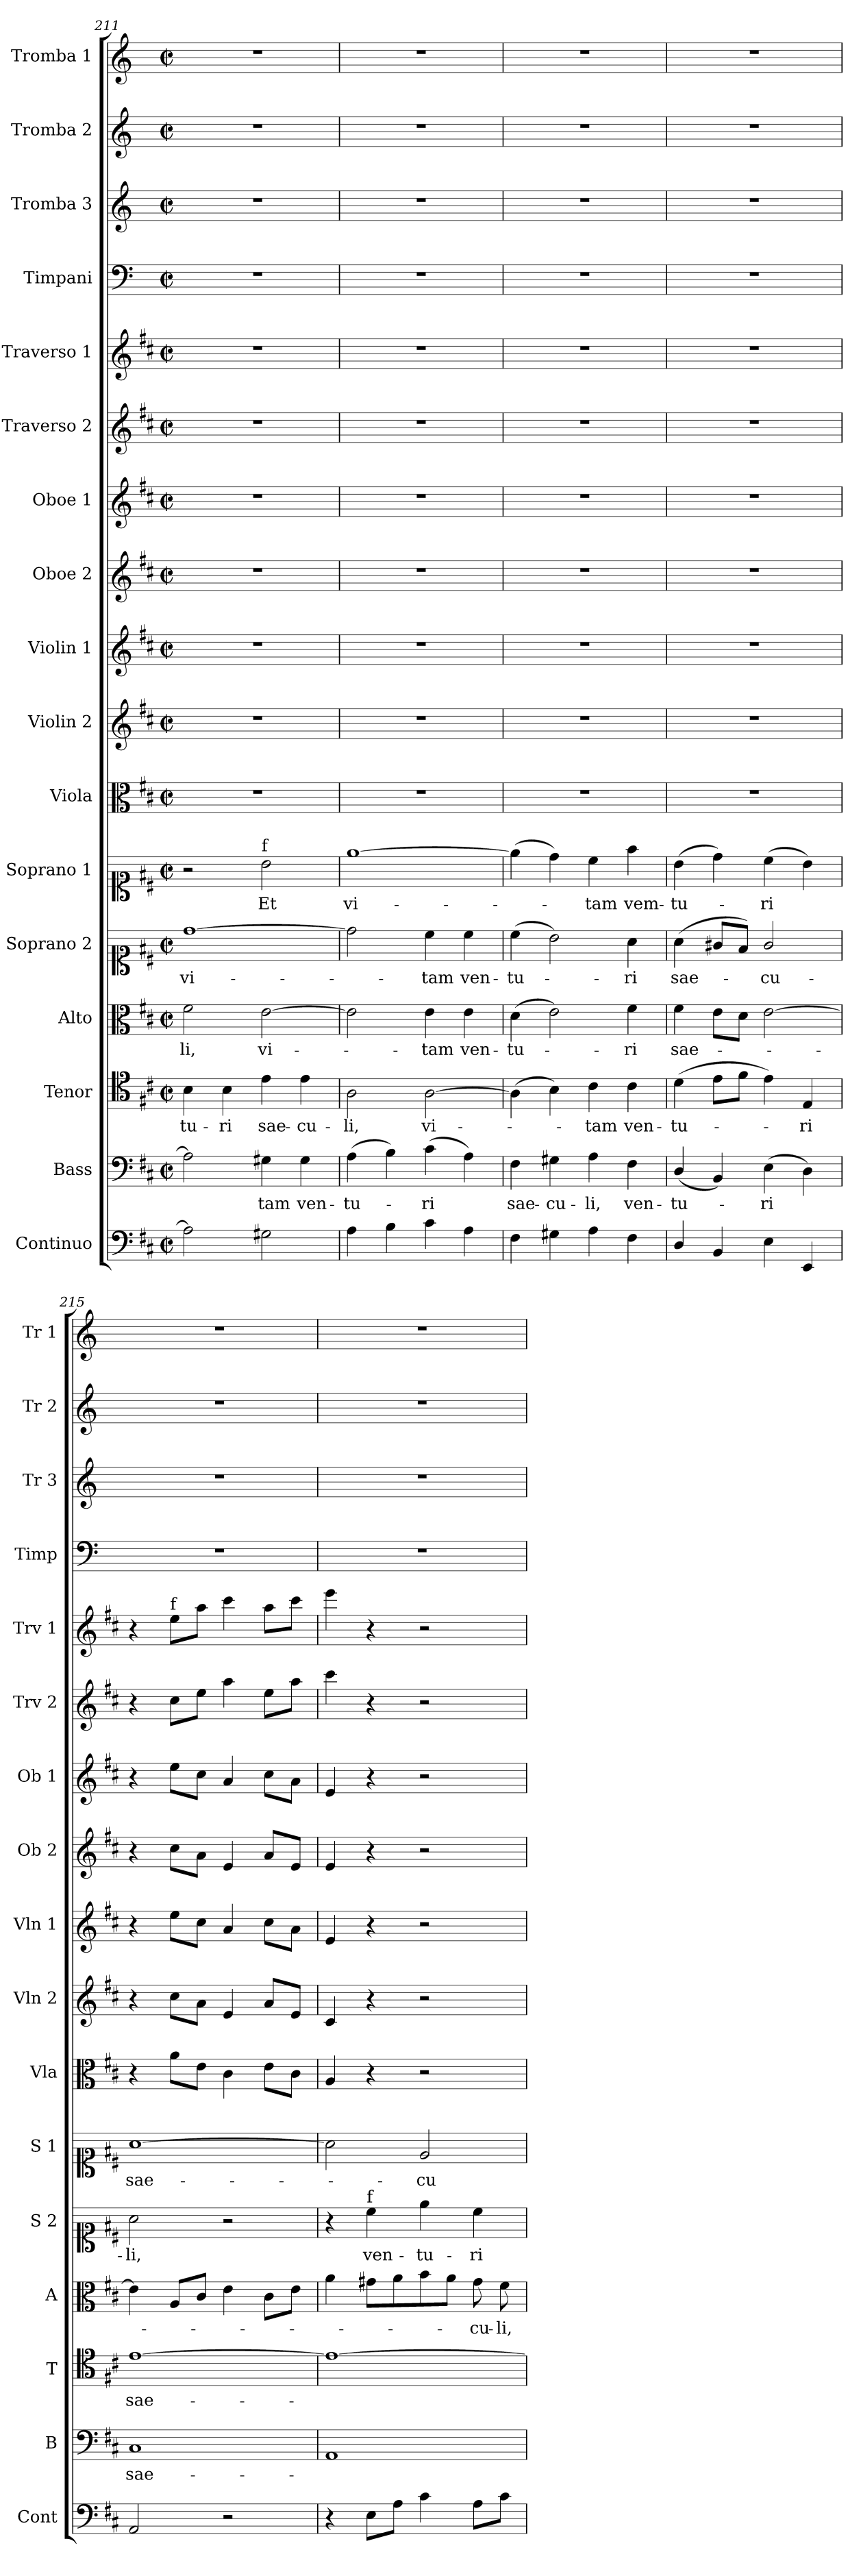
**kern	**kern	**text	**kern	**text	**kern	**text	**kern	**text	**kern	**text	**kern	**kern	**kern	**kern	**kern	**kern	**kern	**kern	**kern	**kern	**kern
*part17	*part16	*part16	*part15	*part15	*part14	*part14	*part13	*part13	*part12	*part12	*part11	*part10	*part9	*part8	*part7	*part6	*part5	*part4	*part3	*part2	*part1
*staff17	*staff16	*staff16	*staff15	*staff15	*staff14	*staff14	*staff13	*staff13	*staff12	*staff12	*staff11	*staff10	*staff9	*staff8	*staff7	*staff6	*staff5	*staff4	*staff3	*staff2	*staff1
*I"Continuo	*I"Bass	*	*I"Tenor	*	*I"Alto	*	*I"Soprano 2	*	*I"Soprano 1	*	*I"Viola	*I"Violin 2	*I"Violin 1	*I"Oboe 2	*I"Oboe 1	*I"Traverso 2	*I"Traverso 1	*I"Timpani	*I"Tromba 3	*I"Tromba 2	*I"Tromba 1
*I'Cont	*I'B	*	*I'T	*	*I'A	*	*I'S 2	*	*I'S 1	*	*I'Vla	*I'Vln 2	*I'Vln 1	*I'Ob 2	*I'Ob 1	*I'Trv 2	*I'Trv 1	*I'Timp	*I'Tr 3	*I'Tr 2	*I'Tr 1
*clefF4	*clefF4	*	*clefC4	*	*clefC3	*	*clefC1	*	*clefC1	*	*clefC3	*clefG2	*clefG2	*clefG2	*clefG2	*clefG2	*clefG2	*clefF4	*clefG2	*clefG2	*clefG2
*	*	*	*	*	*	*	*	*	*	*	*	*	*	*	*	*	*	*ITrd-1c-2	*ITrd-1c-2	*ITrd-1c-2	*ITrd-1c-2
*k[f#c#]	*k[f#c#]	*	*k[f#c#]	*	*k[f#c#]	*	*k[f#c#]	*	*k[f#c#]	*	*k[f#c#]	*k[f#c#]	*k[f#c#]	*k[f#c#]	*k[f#c#]	*k[f#c#]	*k[f#c#]	*k[f#c#]	*k[f#c#]	*k[f#c#]	*k[f#c#]
*M2/2	*M2/2	*	*M2/2	*	*M2/2	*	*M2/2	*	*M2/2	*	*M2/2	*M2/2	*M2/2	*M2/2	*M2/2	*M2/2	*M2/2	*M2/2	*M2/2	*M2/2	*M2/2
*met(c|)	*met(c|)	*	*met(c|)	*	*met(c|)	*	*met(c|)	*	*met(c|)	*	*met(c|)	*met(c|)	*met(c|)	*met(c|)	*met(c|)	*met(c|)	*met(c|)	*met(c|)	*met(c|)	*met(c|)	*met(c|)
=211	=211	=211	=211	=211	=211	=211	=211	=211	=211	=211	=211	=211	=211	=211	=211	=211	=211	=211	=211	=211	=211
!	!	!	!	!LO:LY:b	!	!LO:LY:b	!	!LO:LY:b	!	!	!	!	!	!	!	!	!	!	!	!	!
2A\]	2A\]	.	4B\	-tu-	2f#\	-li,	[1dd	vi-	2r	.	1r	1r	1r	1r	1r	1r	1r	1r	1r	1r	1r
!	!	!	!	!LO:LY:b	!	!	!	!	!	!	!	!	!	!	!	!	!	!	!	!	!
.	.	.	4B\	-ri	.	.	.	.	.	.	.	.	.	.	.	.	.	.	.	.	.
!	!	!	!	!	!	!	!	!	!LO:TX:a:t=f	!	!	!	!	!	!	!	!	!	!	!	!
!	!	!LO:LY:b	!	!LO:LY:b	!	!LO:LY:b	!	!	!	!LO:LY:b	!	!	!	!	!	!	!	!	!	!	!
2G#X\	4G#X\	-tam	4e\	sae-	[2e\	vi-	.	.	2b\	Et	.	.	.	.	.	.	.	.	.	.	.
!	!	!LO:LY:b	!	!LO:LY:b	!	!	!	!	!	!	!	!	!	!	!	!	!	!	!	!	!
.	4G#\	ven-	4e\	-cu-	.	.	.	.	.	.	.	.	.	.	.	.	.	.	.	.	.
=212	=212	=212	=212	=212	=212	=212	=212	=212	=212	=212	=212	=212	=212	=212	=212	=212	=212	=212	=212	=212	=212
!	!	!LO:LY:b	!	!LO:LY:b	!	!	!	!	!	!LO:LY:b	!	!	!	!	!	!	!	!	!	!	!
4A\	(4A\	-tu-	2A\	-li,	2e\]	.	2dd\]	.	[1ee	vi-	1r	1r	1r	1r	1r	1r	1r	1r	1r	1r	1r
4B\	4B\)	.	.	.	.	.	.	.	.	.	.	.	.	.	.	.	.	.	.	.	.
!	!	!LO:LY:b	!	!LO:LY:b	!	!LO:LY:b	!	!LO:LY:b	!	!	!	!	!	!	!	!	!	!	!	!	!
4c#\	(4c#\	-ri	[2A\	vi-	4e\	-tam	4cc#\	-tam	.	.	.	.	.	.	.	.	.	.	.	.	.
!	!	!	!	!	!	!LO:LY:b	!	!LO:LY:b	!	!	!	!	!	!	!	!	!	!	!	!	!
4A\	4A\)	.	.	.	4e\	ven-	4cc#\	ven-	.	.	.	.	.	.	.	.	.	.	.	.	.
=213	=213	=213	=213	=213	=213	=213	=213	=213	=213	=213	=213	=213	=213	=213	=213	=213	=213	=213	=213	=213	=213
!	!	!LO:LY:b	!	!	!	!LO:LY:b	!	!LO:LY:b	!	!	!	!	!	!	!	!	!	!	!	!	!
4F#\	4F#\	sae-	(4A\]	.	(4d\	-tu-	(4cc#\	-tu-	(4ee\]	.	1r	1r	1r	1r	1r	1r	1r	1r	1r	1r	1r
!	!	!LO:LY:b	!	!	!	!	!	!	!	!	!	!	!	!	!	!	!	!	!	!	!
4G#X\	4G#X\	-cu-	4B\)	.	2e\)	.	2b\)	.	4dd\)	.	.	.	.	.	.	.	.	.	.	.	.
!	!	!LO:LY:b	!	!LO:LY:b	!	!	!	!	!	!LO:LY:b	!	!	!	!	!	!	!	!	!	!	!
4A\	4A\	-li,	4c#\	-tam	.	.	.	.	4cc#\	-tam	.	.	.	.	.	.	.	.	.	.	.
!	!	!LO:LY:b	!	!LO:LY:b	!	!LO:LY:b	!	!LO:LY:b	!	!LO:LY:b	!	!	!	!	!	!	!	!	!	!	!
4F#\	4F#\	ven-	4c#\	ven-	4f#\	-ri	4a\	-ri	4ff#\	vem-	.	.	.	.	.	.	.	.	.	.	.
=214	=214	=214	=214	=214	=214	=214	=214	=214	=214	=214	=214	=214	=214	=214	=214	=214	=214	=214	=214	=214	=214
!	!	!LO:LY:b	!	!LO:LY:b	!	!LO:LY:b	!	!LO:LY:b	!	!LO:LY:b	!	!	!	!	!	!	!	!	!	!	!
4D/	(4D/	-tu-	(4d\	-tu-	4f#\	sae-	(4a\	sae-	(4b\	-tu-	1r	1r	1r	1r	1r	1r	1r	1r	1r	1r	1r
4BB/	4BB/)	.	8e\L	.	8e\L	.	8g#X/L	.	4dd\)	.	.	.	.	.	.	.	.	.	.	.	.
.	.	.	8f#\J	.	8d\J	.	8f#/J)	.	.	.	.	.	.	.	.	.	.	.	.	.	.
!	!	!LO:LY:b	!	!	!	!	!	!LO:LY:b	!	!LO:LY:b	!	!	!	!	!	!	!	!	!	!	!
4E\	(4E\	-ri	4e\)	.	[2e\	.	2g#/	-cu-	(4cc#\	-ri	.	.	.	.	.	.	.	.	.	.	.
!	!	!	!	!LO:LY:b	!	!	!	!	!	!	!	!	!	!	!	!	!	!	!	!	!
4EE/	4D\)	.	4E/	-ri	.	.	.	.	4b\)	.	.	.	.	.	.	.	.	.	.	.	.
=215	=215	=215	=215	=215	=215	=215	=215	=215	=215	=215	=215	=215	=215	=215	=215	=215	=215	=215	=215	=215	=215
!	!	!LO:LY:b	!	!LO:LY:b	!	!	!	!LO:LY:b	!	!LO:LY:b	!	!	!	!	!	!	!	!	!	!	!
2AA/	1C#	sae-	[1e	sae-	4e\]	.	2a\	-li,	[1a	sae-	4r	4r	4r	4r	4r	4r	4r	1r	1r	1r	1r
!	!	!	!	!	!	!	!	!	!	!	!	!	!	!	!	!	!LO:TX:a:t=f	!	!	!	!
.	.	.	.	.	8A/L	.	.	.	.	.	8a\L	8cc#\L	8ee\L	8cc#\L	8ee\L	8cc#\L	8ee\L	.	.	.	.
.	.	.	.	.	8c#/J	.	.	.	.	.	8e\J	8a\J	8cc#\J	8a\J	8cc#\J	8ee\J	8aa\J	.	.	.	.
2r	.	.	.	.	4e\	.	2r	.	.	.	4c#\	4e/	4a/	4e/	4a/	4aa\	4ccc#\	.	.	.	.
.	.	.	.	.	8c#\L	.	.	.	.	.	8e\L	8a/L	8cc#\L	8a/L	8cc#\L	8ee\L	8aa\L	.	.	.	.
.	.	.	.	.	8e\J	.	.	.	.	.	8c#\J	8e/J	8a\J	8e/J	8a\J	8aa\J	8ccc#\J	.	.	.	.
=216	=216	=216	=216	=216	=216	=216	=216	=216	=216	=216	=216	=216	=216	=216	=216	=216	=216	=216	=216	=216	=216
4r	1AA	.	1e_	.	4a\	.	4r	.	2a\]	.	4A/	4c#/	4e/	4e/	4e/	4ccc#\	4eee\	1r	1r	1r	1r
!	!	!	!	!	!	!	!LO:TX:a:t=f	!	!	!	!	!	!	!	!	!	!	!	!	!	!
!	!	!	!	!	!	!	!	!LO:LY:b	!	!	!	!	!	!	!	!	!	!	!	!	!
8E\L	.	.	.	.	8g#X\L	.	4cc#\	ven-	.	.	4r	4r	4r	4r	4r	4r	4r	.	.	.	.
8A\J	.	.	.	.	8a\	.	.	.	.	.	.	.	.	.	.	.	.	.	.	.	.
!	!	!	!	!	!	!	!	!LO:LY:b	!	!LO:LY:b	!	!	!	!	!	!	!	!	!	!	!
4c#\	.	.	.	.	8b\	.	4ee\	-tu-	2e/	-cu-	2r	2r	2r	2r	2r	2r	2r	.	.	.	.
.	.	.	.	.	8a\J	.	.	.	.	.	.	.	.	.	.	.	.	.	.	.	.
!	!	!	!	!	!	!LO:LY:b	!	!LO:LY:b	!	!	!	!	!	!	!	!	!	!	!	!	!
8A\L	.	.	.	.	8g#\	cu-	4cc#\	-ri	.	.	.	.	.	.	.	.	.	.	.	.	.
!	!	!	!	!	!	!LO:LY:b	!	!	!	!	!	!	!	!	!	!	!	!	!	!	!
8c#\J	.	.	.	.	8f#\	-li,	.	.	.	.	.	.	.	.	.	.	.	.	.	.	.
=	=	=	=	=	=	=	=	=	=	=	=	=	=	=	=	=	=	=	=	=	=
*-	*-	*-	*-	*-	*-	*-	*-	*-	*-	*-	*-	*-	*-	*-	*-	*-	*-	*-	*-	*-	*-
